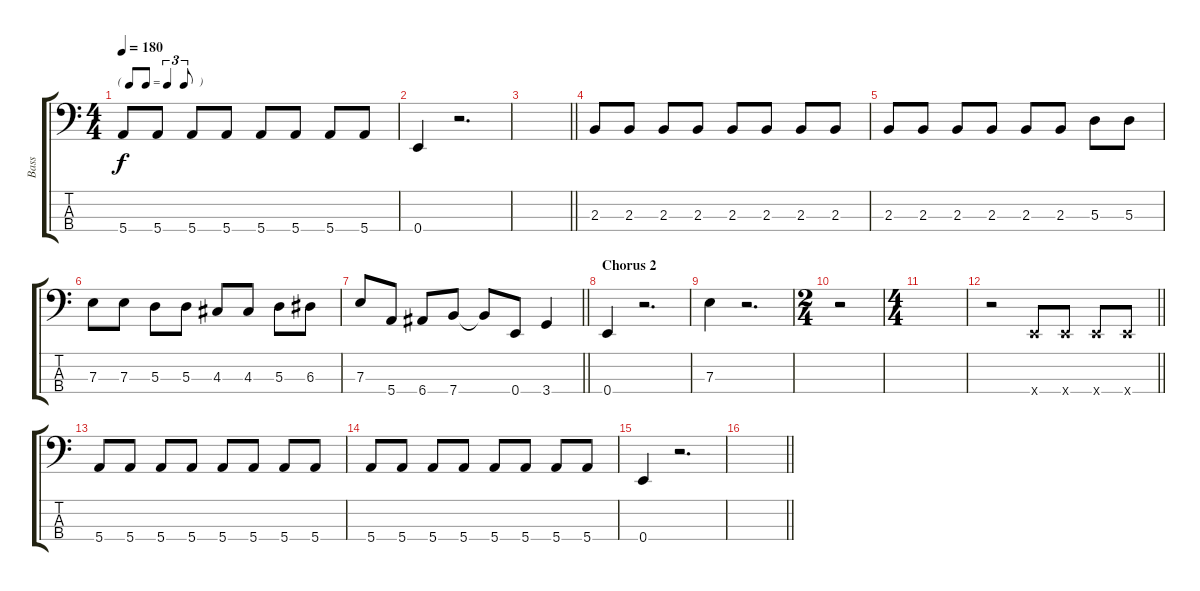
\track ("Bass" "Bass") {instrument electricbassfinger}
\staff {score tabs}
\tuning (G2 D2 A1 E1) {hide}
\ts (4 4)
\tf triplet8th
\tempo 180
\clef f4
\ks c
5.4.8{dy f} 5.4.8 5.4.8 5.4.8 5.4.8 5.4.8 5.4.8 5.4.8 |
0.4.4 r.2{d} |
\barLineRight lightlight
|
2.3.8 2.3.8 2.3.8 2.3.8 2.3.8 2.3.8 2.3.8 2.3.8 |
2.3.8 2.3.8 2.3.8 2.3.8 2.3.8 2.3.8 5.3.8 5.3.8 |
7.3.8 7.3.8 5.3.8 5.3.8 4.3.8 4.3.8 5.3.8 6.3.8 |
\barLineRight lightlight
7.3.8 5.4.8 6.4.8 7.4.8 7.4{t}.8 0.4.8 3.4.4 |
\section ("" "Chorus 2")
0.4.4 r.2{d} |
7.3.4 r.2{d} |
\ts (2 4)
r.2 |
\ts (4 4)
|
\barLineRight lightlight
r.2 0.4{x}.8 0.4{x}.8 0.4{x}.8 0.4{x}.8 |
5.4.8 5.4.8 5.4.8 5.4.8 5.4.8 5.4.8 5.4.8 5.4.8 |
5.4.8 5.4.8 5.4.8 5.4.8 5.4.8 5.4.8 5.4.8 5.4.8 |
0.4.4 r.2{d} |
\barLineRight lightlight
